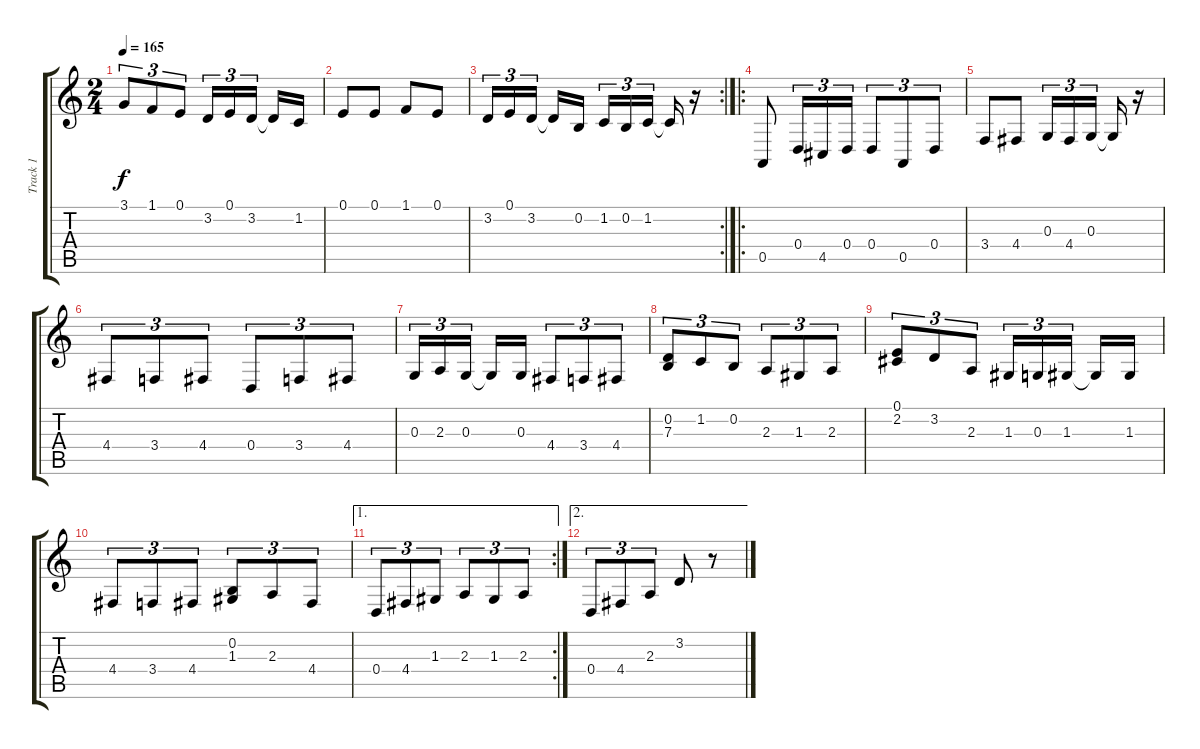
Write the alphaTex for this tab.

\track ("Track 1" "Track 1") {instrument tangoaccordion}
\staff {score tabs}
\tuning (E4 B3 G3 D3 A2 E2) {hide}
\ts (2 4)
\tempo 165
\clef g2
\ks c
3.1.8{tu (3 2) dy f} 1.1.8{tu (3 2)} 0.1.8{tu (3 2)} 3.2.16{tu (3 2)} 0.1.16{tu (3 2)} 3.2.16{tu (3 2) beam splitsecondary} 3.2{t}.16 1.2.16 |
0.1.8 0.1.8 1.1.8 0.1.8 |
\rc 2
3.2.16{tu (3 2)} 0.1.16{tu (3 2)} 3.2.16{tu (3 2) beam splitsecondary} 3.2{t}.16 0.2.16 1.2.16{tu (3 2)} 0.2.16{tu (3 2)} 1.2.16{tu (3 2) beam splitsecondary} 1.2{t}.16 r.16 |
\ro
0.5.8 0.4.16{tu (3 2)} 4.5.16{tu (3 2)} 0.4.16{tu (3 2)} 0.4.8{tu (3 2)} 0.5.8{tu (3 2)} 0.4.8{tu (3 2)} |
3.4.8 4.4.8 0.3.16{tu (3 2)} 4.4.16{tu (3 2)} 0.3.16{tu (3 2) beam splitsecondary} 0.3{t}.16 r.16 |
4.4.8{tu (3 2)} 3.4.8{tu (3 2)} 4.4.8{tu (3 2)} 0.4.8{tu (3 2)} 3.4.8{tu (3 2)} 4.4.8{tu (3 2)} |
0.3.16{tu (3 2)} 2.3.16{tu (3 2)} 0.3.16{tu (3 2) beam splitsecondary} 0.3{t}.16 0.3.16 4.4.8{tu (3 2)} 3.4.8{tu (3 2)} 4.4.8{tu (3 2)} |
(0.2 7.3).8{tu (3 2)} 1.2.8{tu (3 2)} 0.2.8{tu (3 2)} 2.3.8{tu (3 2)} 1.3.8{tu (3 2)} 2.3.8{tu (3 2)} |
(0.1 2.2).8{tu (3 2)} 3.2.8{tu (3 2)} 2.3.8{tu (3 2)} 1.3.16{tu (3 2)} 0.3.16{tu (3 2)} 1.3.16{tu (3 2) beam splitsecondary} 1.3{t}.16 1.3.16 |
4.4.8{tu (3 2)} 3.4.8{tu (3 2)} 4.4.8{tu (3 2)} (0.2 1.3).8{tu (3 2)} 2.3.8{tu (3 2)} 4.4.8{tu (3 2)} |
\ae 1
\rc 2
0.4.8{tu (3 2)} 4.4.8{tu (3 2)} 1.3.8{tu (3 2)} 2.3.8{tu (3 2)} 1.3.8{tu (3 2)} 2.3.8{tu (3 2)} |
\ae 2
0.4.8{tu (3 2)} 4.4.8{tu (3 2)} 2.3.8{tu (3 2)} 3.2.8 r.8
